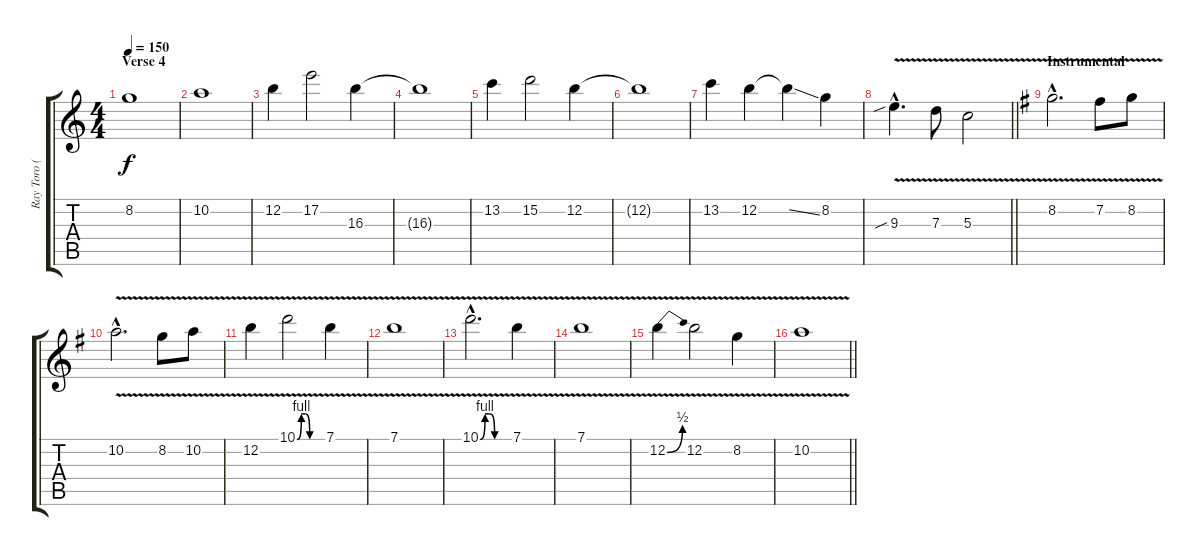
\track ("Ray Toro (lead guitar)" "Ray Toro (") {instrument electricguitarmuted}
\staff {score tabs}
\tuning (E4 B3 G3 D3 A2 E2) {hide}
\ts (4 4)
\section ("" "Verse 4")
\tempo 150
\clef g2
\ks c
8.2.1{dy f} |
10.2.1 |
12.2.4 17.2.2 16.3.4 |
16.3{t}.1 |
13.2.4 15.2.2 12.2.4 |
12.2{t}.1 |
13.2.4 12.2.4 12.2{ss t}.4 8.2.4{volume 16 instrument distortionguitar} |
\barLineRight lightlight
9.3{v sib hac}.4{d} 7.3{v}.8 5.3{v}.2 |
\section ("" "Instrumental")
\ks eminor
8.2{v hac}.2{d} 7.2{v}.8 8.2{v}.8 |
10.2{v hac}.2{d} 8.2{v}.8 10.2{v}.8 |
12.2{v}.4 10.1{be (custom 0 0 10 4 20 4 30 0 60 0) v}.2 7.1{v}.4 |
7.1{v}.1 |
10.1{be (custom 0 0 10 4 20 4 30 0 60 0) v hac}.2{d} 7.1{v}.4 |
7.1{v}.1 |
12.2{be (bend 0 0 60 2) v}.4 12.2{v}.2 8.2{v}.4 |
\barLineRight lightlight
10.2{v}.1
